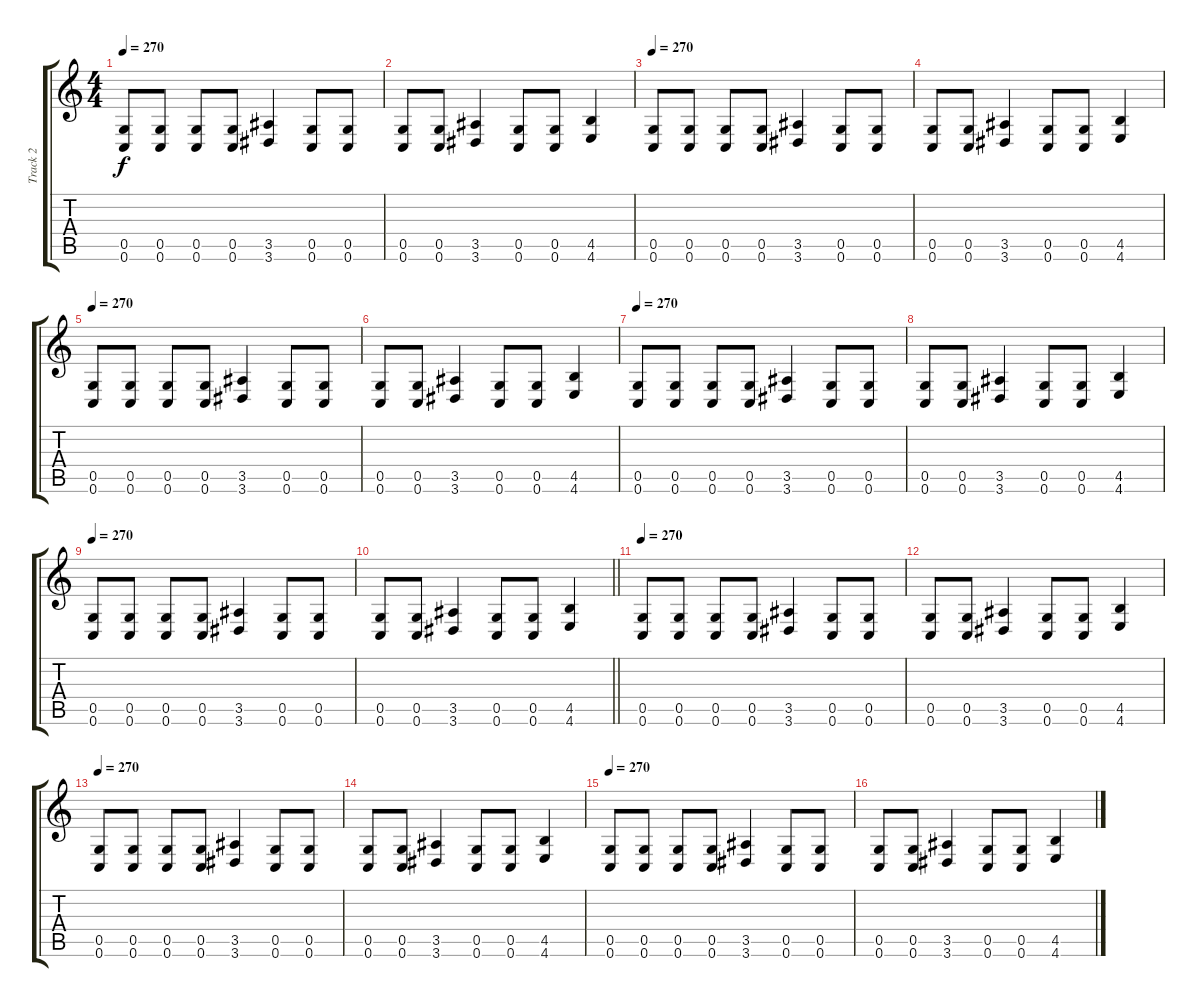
\track ("Track 2" "Track 2") {instrument distortionguitar}
\staff {score tabs}
\tuning (D4 A3 F3 C3 G2 C2) {hide}
\ts (4 4)
\tempo 270
\clef g2
\ks c
(0.5 0.6).8{dy f} (0.5 0.6).8 (0.5 0.6).8 (0.5 0.6).8 (3.5 3.6).4 (0.5 0.6).8 (0.5 0.6).8 |
(0.5 0.6).8 (0.5 0.6).8 (3.5 3.6).4 (0.5 0.6).8 (0.5 0.6).8 (4.5 4.6).4 |
\tempo 270
(0.5 0.6).8 (0.5 0.6).8 (0.5 0.6).8 (0.5 0.6).8 (3.5 3.6).4 (0.5 0.6).8 (0.5 0.6).8 |
(0.5 0.6).8 (0.5 0.6).8 (3.5 3.6).4 (0.5 0.6).8 (0.5 0.6).8 (4.5 4.6).4 |
\tempo 270
(0.5 0.6).8 (0.5 0.6).8 (0.5 0.6).8 (0.5 0.6).8 (3.5 3.6).4 (0.5 0.6).8 (0.5 0.6).8 |
(0.5 0.6).8 (0.5 0.6).8 (3.5 3.6).4 (0.5 0.6).8 (0.5 0.6).8 (4.5 4.6).4 |
\tempo 270
(0.5 0.6).8 (0.5 0.6).8 (0.5 0.6).8 (0.5 0.6).8 (3.5 3.6).4 (0.5 0.6).8 (0.5 0.6).8 |
(0.5 0.6).8 (0.5 0.6).8 (3.5 3.6).4 (0.5 0.6).8 (0.5 0.6).8 (4.5 4.6).4 |
\tempo 270
(0.5 0.6).8 (0.5 0.6).8 (0.5 0.6).8 (0.5 0.6).8 (3.5 3.6).4 (0.5 0.6).8 (0.5 0.6).8 |
\barLineRight lightlight
(0.5 0.6).8 (0.5 0.6).8 (3.5 3.6).4 (0.5 0.6).8 (0.5 0.6).8 (4.5 4.6).4 |
\tempo 270
(0.5 0.6).8 (0.5 0.6).8 (0.5 0.6).8 (0.5 0.6).8 (3.5 3.6).4 (0.5 0.6).8 (0.5 0.6).8 |
(0.5 0.6).8 (0.5 0.6).8 (3.5 3.6).4 (0.5 0.6).8 (0.5 0.6).8 (4.5 4.6).4 |
\tempo 270
(0.5 0.6).8 (0.5 0.6).8 (0.5 0.6).8 (0.5 0.6).8 (3.5 3.6).4 (0.5 0.6).8 (0.5 0.6).8 |
(0.5 0.6).8 (0.5 0.6).8 (3.5 3.6).4 (0.5 0.6).8 (0.5 0.6).8 (4.5 4.6).4 |
\tempo 270
(0.5 0.6).8 (0.5 0.6).8 (0.5 0.6).8 (0.5 0.6).8 (3.5 3.6).4 (0.5 0.6).8 (0.5 0.6).8 |
(0.5 0.6).8 (0.5 0.6).8 (3.5 3.6).4 (0.5 0.6).8 (0.5 0.6).8 (4.5 4.6).4
